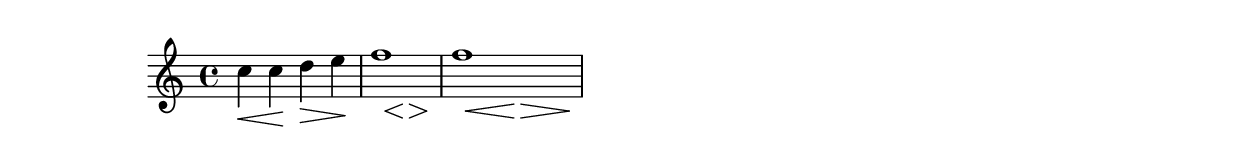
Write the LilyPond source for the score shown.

%% DO NOT EDIT this file manually; it is automatically
%% generated from LSR http://lsr.di.unimi.it
%% Make any changes in LSR itself, or in Documentation/snippets/new/ ,
%% and then run scripts/auxiliar/makelsr.py
%%
%% This file is in the public domain.
\version "2.18.0"

\header {
  lsrtags = "expressive-marks"

  texidoc = "
If hairpins are too short, they can be lengthened by modifying the
@code{minimum-length} property of the @code{Hairpin} object.

"
  doctitle = "Setting the minimum length of hairpins"
} % begin verbatim

\relative c'' {
  c4\< c\! d\> e\!
  << f1 { s4 s\< s\> s\! } >>
  \override Hairpin.minimum-length = #5
  << f1 { s4 s\< s\> s\! } >>
}
